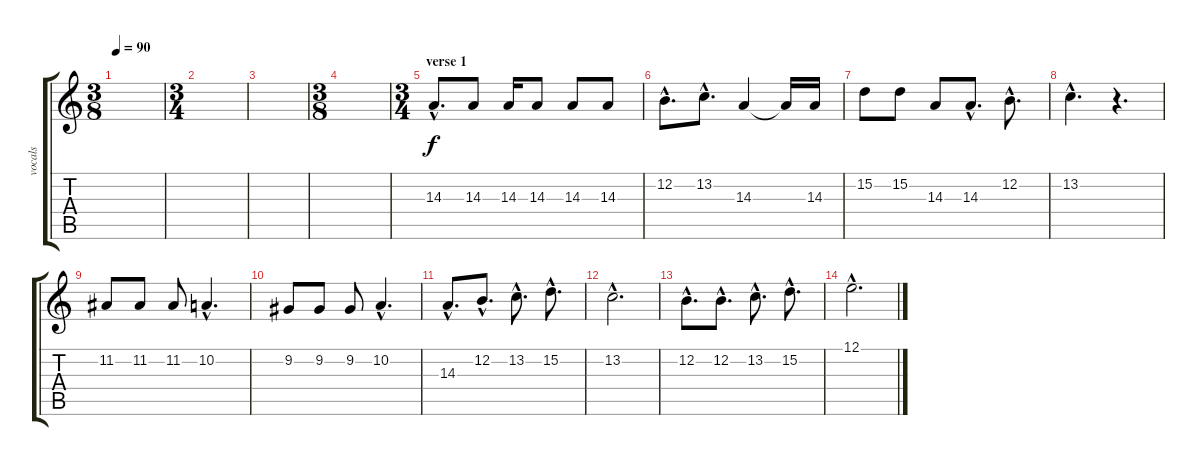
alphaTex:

\track ("vocals" "vocals") {instrument frenchhorn}
\staff {score tabs}
\tuning (E4 B3 G3 D3 A2 E2) {hide}
\ts (3 8)
\tempo 90
\clef g2
\ks c
|
\ts (3 4)
|
|
\ts (3 8)
|
\ts (3 4)
\section ("" "verse 1")
14.3{hac}.8{d} 14.3.8 14.3.16 14.3.8 14.3.8 14.3.8 |
12.2{hac}.8{d} 13.2{hac}.8{d} 14.3.4 14.3{t}.16 14.3.16 |
15.2.8 15.2.8 14.3.8 14.3{hac}.8{d} 12.2{hac}.8{d} |
13.2{hac}.4{d} r.4{d} |
11.2.8 11.2.8 11.2.8 10.2{hac}.4{d} |
9.2.8 9.2.8 9.2.8 10.2{hac}.4{d} |
14.3{hac}.8{d} 12.2{hac}.8{d} 13.2{hac}.8{d} 15.2{hac}.8{d} |
13.2{hac}.2{d} |
12.2{hac}.8{d} 12.2{hac}.8{d} 13.2{hac}.8{d} 15.2{hac}.8{d} |
12.1{hac}.2{d}
